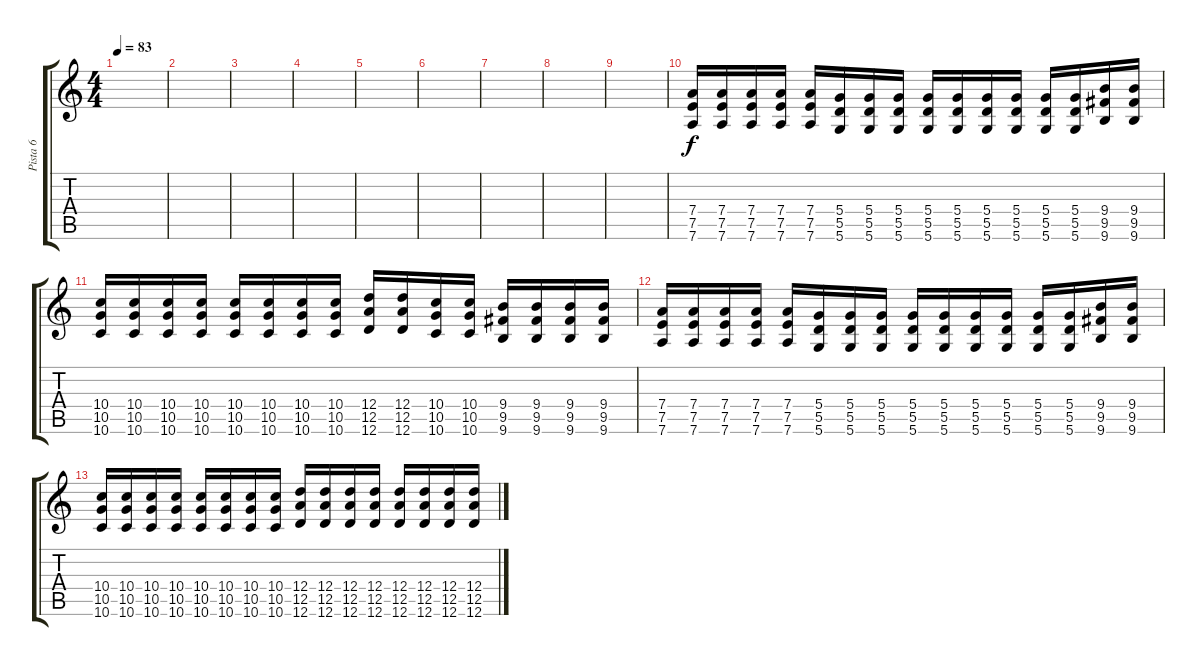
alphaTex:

\track ("Pista 6" "Pista 6") {instrument distortionguitar}
\staff {score tabs}
\tuning (E4 B3 G3 D3 A2 D2) {hide}
\ts (4 4)
\tempo 83
\clef g2
\ks c
|
|
|
|
|
|
|
|
|
(7.4 7.5 7.6).16 (7.4 7.5 7.6).16 (7.4 7.5 7.6).16 (7.4 7.5 7.6).16 (7.4 7.5 7.6).16 (5.4 5.5 5.6).16 (5.4 5.5 5.6).16 (5.4 5.5 5.6).16 (5.4 5.5 5.6).16 (5.4 5.5 5.6).16 (5.4 5.5 5.6).16 (5.4 5.5 5.6).16 (5.4 5.5 5.6).16 (5.4 5.5 5.6).16 (9.4 9.5 9.6).16 (9.4 9.5 9.6).16 |
(10.4 10.5 10.6).16 (10.4 10.5 10.6).16 (10.4 10.5 10.6).16 (10.4 10.5 10.6).16 (10.4 10.5 10.6).16 (10.4 10.5 10.6).16 (10.4 10.5 10.6).16 (10.4 10.5 10.6).16 (12.4 12.5 12.6).16 (12.4 12.5 12.6).16 (10.4 10.5 10.6).16 (10.4 10.5 10.6).16 (9.4 9.5 9.6).16 (9.4 9.5 9.6).16 (9.4 9.5 9.6).16 (9.4 9.5 9.6).16 |
(7.4 7.5 7.6).16 (7.4 7.5 7.6).16 (7.4 7.5 7.6).16 (7.4 7.5 7.6).16 (7.4 7.5 7.6).16 (5.4 5.5 5.6).16 (5.4 5.5 5.6).16 (5.4 5.5 5.6).16 (5.4 5.5 5.6).16 (5.4 5.5 5.6).16 (5.4 5.5 5.6).16 (5.4 5.5 5.6).16 (5.4 5.5 5.6).16 (5.4 5.5 5.6).16 (9.4 9.5 9.6).16 (9.4 9.5 9.6).16 |
(10.4 10.5 10.6).16 (10.4 10.5 10.6).16 (10.4 10.5 10.6).16 (10.4 10.5 10.6).16 (10.4 10.5 10.6).16 (10.4 10.5 10.6).16 (10.4 10.5 10.6).16 (10.4 10.5 10.6).16 (12.4 12.5 12.6).16 (12.4 12.5 12.6).16 (12.4 12.5 12.6).16 (12.4 12.5 12.6).16 (12.4 12.5 12.6).16 (12.4 12.5 12.6).16 (12.4 12.5 12.6).16 (12.4 12.5 12.6).16
